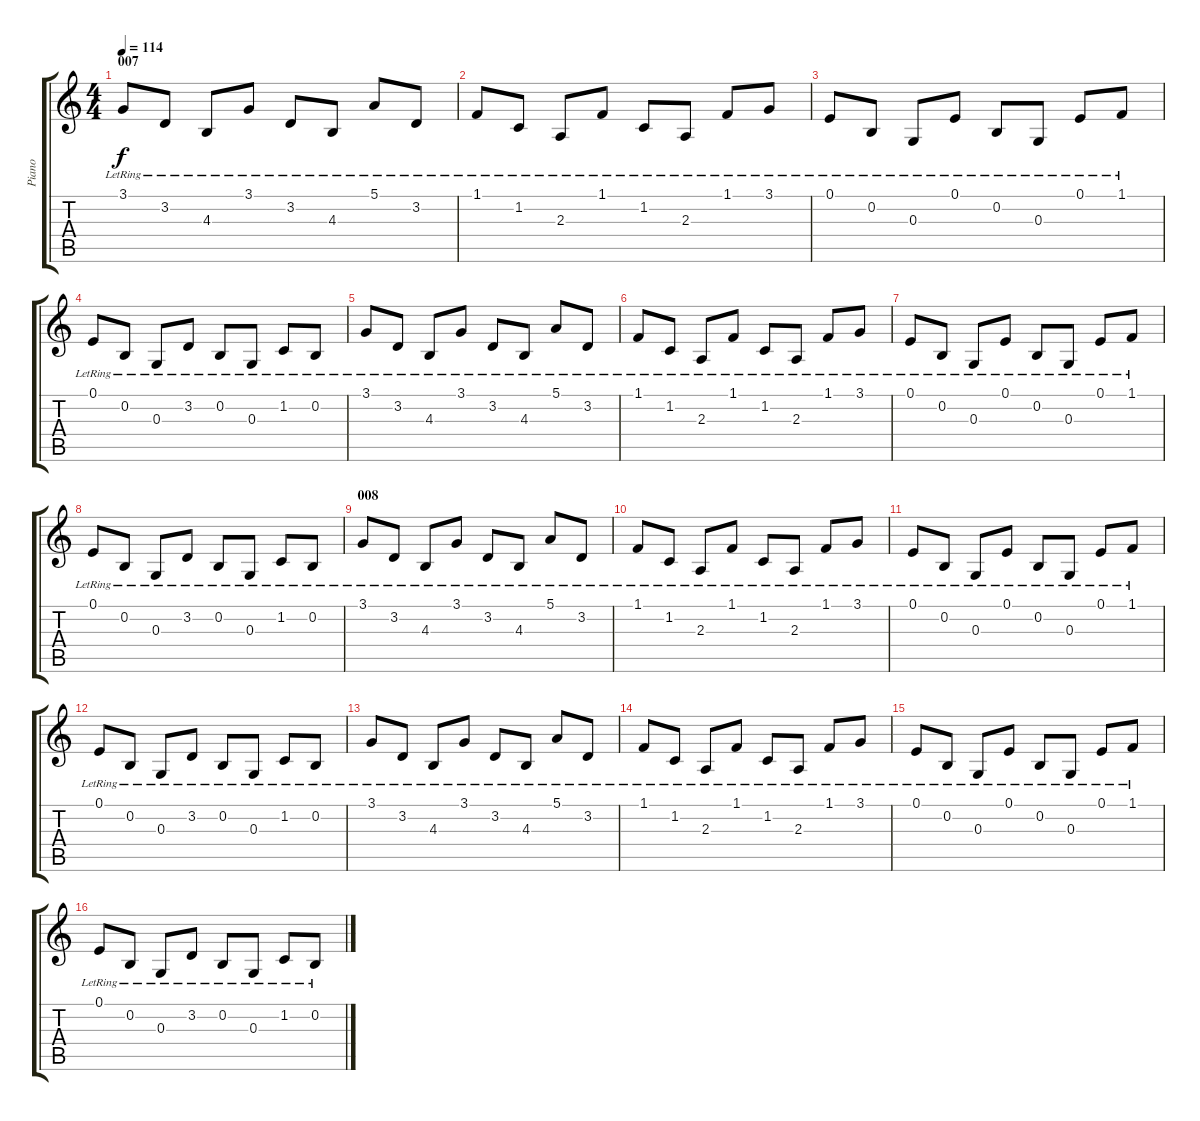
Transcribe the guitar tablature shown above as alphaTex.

\track ("Piano" "Piano") {instrument acousticgrandpiano}
\staff {score tabs}
\tuning (E4 B3 G3 D3 A2 E2) {hide}
\ts (4 4)
\section ("" "007")
\tempo 114
\clef g2
\ks c
3.1{lr}.8{dy f} 3.2{lr}.8 4.3{lr}.8 3.1{lr}.8 3.2{lr}.8 4.3{lr}.8 5.1{lr}.8 3.2{lr}.8 |
1.1{lr}.8 1.2{lr}.8 2.3{lr}.8 1.1{lr}.8 1.2{lr}.8 2.3{lr}.8 1.1{lr}.8 3.1{lr}.8 |
0.1{lr}.8 0.2{lr}.8 0.3{lr}.8 0.1{lr}.8 0.2{lr}.8 0.3{lr}.8 0.1{lr}.8 1.1{lr}.8 |
0.1{lr}.8 0.2{lr}.8 0.3{lr}.8 3.2{lr}.8 0.2{lr}.8 0.3{lr}.8 1.2{lr}.8 0.2{lr}.8 |
3.1{lr}.8 3.2{lr}.8 4.3{lr}.8 3.1{lr}.8 3.2{lr}.8 4.3{lr}.8 5.1{lr}.8 3.2{lr}.8 |
1.1{lr}.8 1.2{lr}.8 2.3{lr}.8 1.1{lr}.8 1.2{lr}.8 2.3{lr}.8 1.1{lr}.8 3.1{lr}.8 |
0.1{lr}.8 0.2{lr}.8 0.3{lr}.8 0.1{lr}.8 0.2{lr}.8 0.3{lr}.8 0.1{lr}.8 1.1{lr}.8 |
0.1{lr}.8 0.2{lr}.8 0.3{lr}.8 3.2{lr}.8 0.2{lr}.8 0.3{lr}.8 1.2{lr}.8 0.2{lr}.8 |
\section ("" "008")
3.1{lr}.8 3.2{lr}.8 4.3{lr}.8 3.1{lr}.8 3.2{lr}.8 4.3{lr}.8 5.1{lr}.8 3.2{lr}.8 |
1.1{lr}.8 1.2{lr}.8 2.3{lr}.8 1.1{lr}.8 1.2{lr}.8 2.3{lr}.8 1.1{lr}.8 3.1{lr}.8 |
0.1{lr}.8 0.2{lr}.8 0.3{lr}.8 0.1{lr}.8 0.2{lr}.8 0.3{lr}.8 0.1{lr}.8 1.1{lr}.8 |
0.1{lr}.8 0.2{lr}.8 0.3{lr}.8 3.2{lr}.8 0.2{lr}.8 0.3{lr}.8 1.2{lr}.8 0.2{lr}.8 |
3.1{lr}.8 3.2{lr}.8 4.3{lr}.8 3.1{lr}.8 3.2{lr}.8 4.3{lr}.8 5.1{lr}.8 3.2{lr}.8 |
1.1{lr}.8 1.2{lr}.8 2.3{lr}.8 1.1{lr}.8 1.2{lr}.8 2.3{lr}.8 1.1{lr}.8 3.1{lr}.8 |
0.1{lr}.8 0.2{lr}.8 0.3{lr}.8 0.1{lr}.8 0.2{lr}.8 0.3{lr}.8 0.1{lr}.8 1.1{lr}.8 |
0.1{lr}.8 0.2{lr}.8 0.3{lr}.8 3.2{lr}.8 0.2{lr}.8 0.3{lr}.8 1.2{lr}.8 0.2{lr}.8
